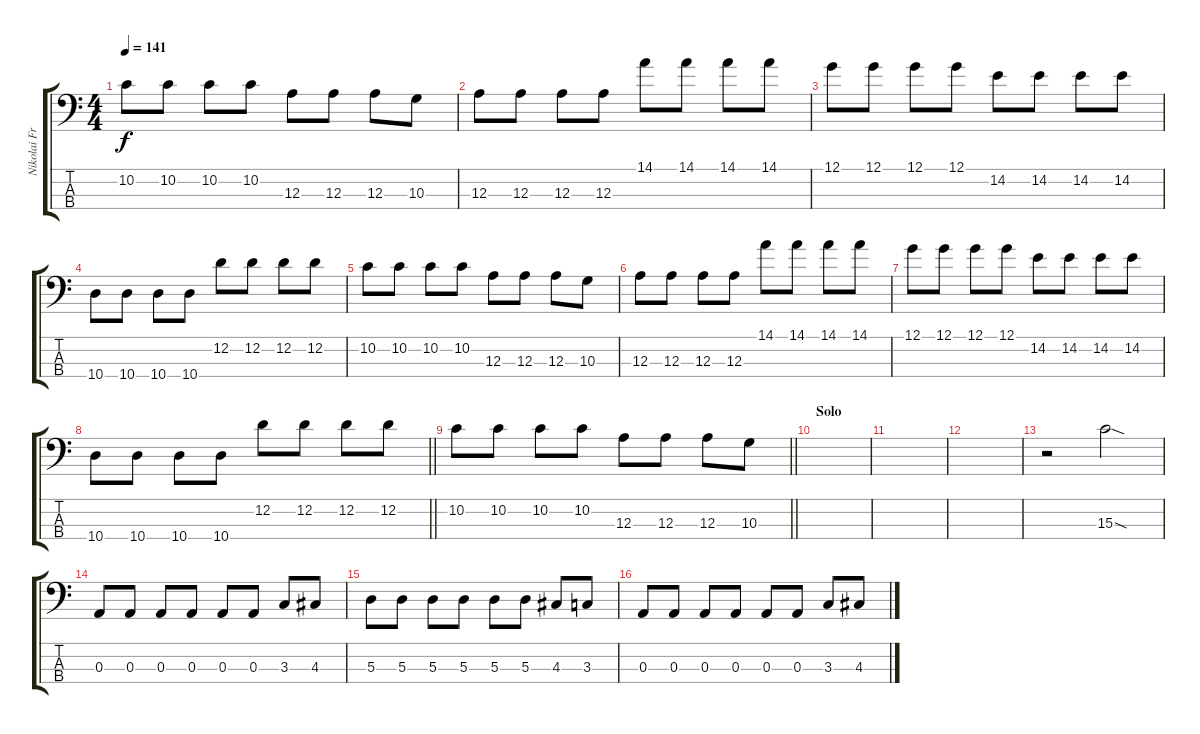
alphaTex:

\track ("Nikolai Frature - Bass" "Nikolai Fr") {instrument electricbasspick}
\staff {score tabs}
\tuning (G2 D2 A1 E1) {hide}
\ts (4 4)
\tempo 141
\clef f4
\ks c
10.2.8{dy f} 10.2.8 10.2.8 10.2.8 12.3.8 12.3.8 12.3.8 10.3.8 |
12.3.8 12.3.8 12.3.8 12.3.8 14.1.8 14.1.8 14.1.8 14.1.8 |
12.1.8 12.1.8 12.1.8 12.1.8 14.2.8 14.2.8 14.2.8 14.2.8 |
10.4.8 10.4.8 10.4.8 10.4.8 12.2.8 12.2.8 12.2.8 12.2.8 |
10.2.8 10.2.8 10.2.8 10.2.8 12.3.8 12.3.8 12.3.8 10.3.8 |
12.3.8 12.3.8 12.3.8 12.3.8 14.1.8 14.1.8 14.1.8 14.1.8 |
12.1.8 12.1.8 12.1.8 12.1.8 14.2.8 14.2.8 14.2.8 14.2.8 |
\barLineRight lightlight
10.4.8 10.4.8 10.4.8 10.4.8 12.2.8 12.2.8 12.2.8 12.2.8 |
\section ("" "")
\barLineRight lightlight
10.2.8 10.2.8 10.2.8 10.2.8 12.3.8 12.3.8 12.3.8 10.3.8 |
\section ("" "Solo")
|
|
|
r.2 15.3{sod}.2 |
0.3.8 0.3.8 0.3.8 0.3.8 0.3.8 0.3.8 3.3.8 4.3.8 |
5.3.8 5.3.8 5.3.8 5.3.8 5.3.8 5.3.8 4.3.8 3.3.8 |
0.3.8 0.3.8 0.3.8 0.3.8 0.3.8 0.3.8 3.3.8 4.3.8
